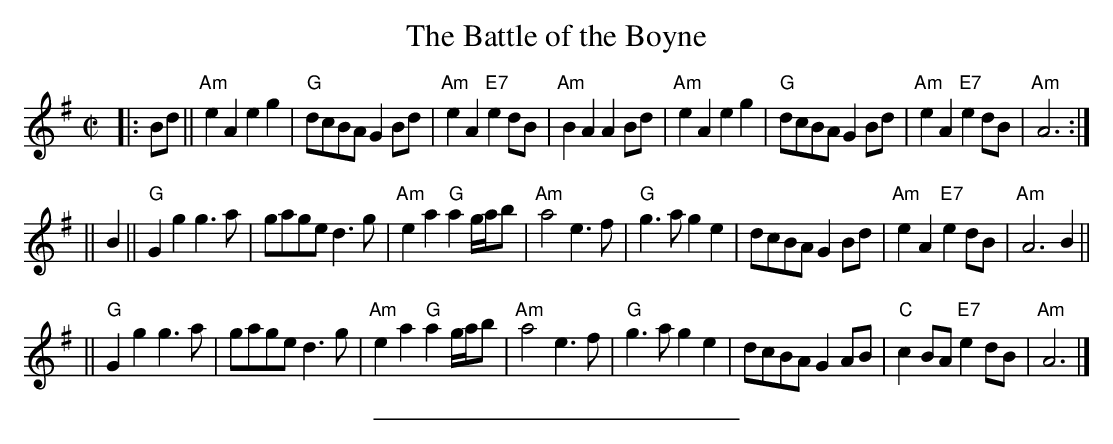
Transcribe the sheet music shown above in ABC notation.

X:1
T: The Battle of the Boyne
M: C|
L: 1/8
K: ADor
|: Bd || "Am"e2A2 e2g2 | "G"dcBA G2Bd | "Am"e2A2 "E7"e2dB | "Am"B2A2 A2Bd \
| "Am"e2A2 e2g2 | "G"dcBA G2Bd | "Am"e2A2 "E7"e2dB | "Am"A6 :|
|| B2 || "G"G2g2 g3a | gage d3g | "Am"e2a2 "G"a2g/a/b | "Am"a4 e3f \
| "G"g3a g2e2 | dcBA G2Bd | "Am"e2A2 "E7"e2dB | "Am"A6 B2 ||
|| "G"G2g2 g3a | gage d3g | "Am"e2a2 "G"a2g/a/b | "Am"a4 e3f \
| "G"g3a g2e2 | dcBA G2AB | "C"c2BA "E7"e2dB | "Am"A6 |]
%%sep 5 5 234
K:C
x8 x8 x8 x8 x8 x8 x8 x8 |
x8 x8 x8 x8 x8 x8 x8 x8 |
x8 x8 x8 x8 x8 x8 x8 x8 |
x8 x8 x8 x8 x8 x8 x8 x8 |
